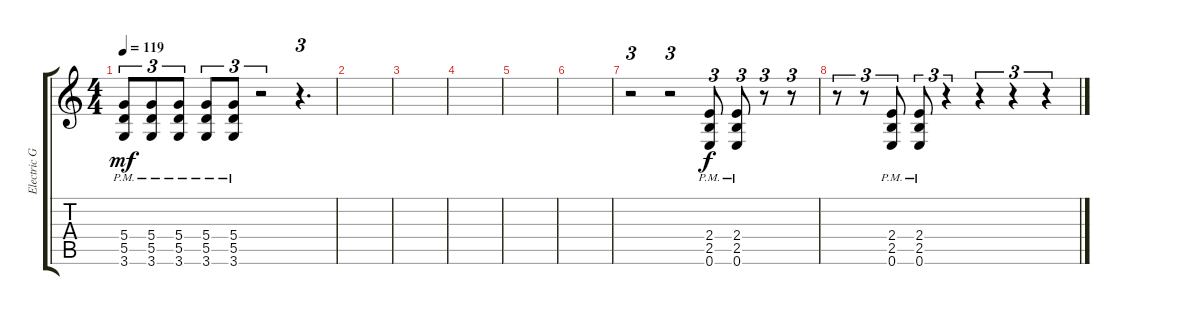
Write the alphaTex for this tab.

\track ("Electric Guitar 1" "Electric G") {instrument distortionguitar}
\staff {score tabs}
\tuning (E4 B3 G3 D3 A2 E2) {hide}
\ts (4 4)
\tempo 119
\clef g2
\ks c
(5.4 5.5 3.6{pm}).8{tu (3 2) dy mf} (5.4 5.5 3.6{pm}).8{tu (3 2)} (5.4 5.5 3.6{pm}).8{tu (3 2)} (5.4 5.5 3.6{pm}).8{tu (3 2)} (5.4 5.5 3.6{pm}).8{tu (3 2)} r.2{tu (3 2)} r.4{d tu (3 2)} |
|
|
|
|
|
r.2{tu (3 2)} r.2{tu (3 2)} (2.4{pm} 2.5{pm} 0.6{pm}).8{tu (3 2) dy f} (2.4{pm} 2.5{pm} 0.6{pm}).8{tu (3 2)} r.8{tu (3 2)} r.8{tu (3 2)} |
r.8{tu (3 2)} r.8{tu (3 2)} (2.4{pm} 2.5{pm} 0.6{pm}).8{tu (3 2)} (2.4{pm} 2.5{pm} 0.6{pm}).8{tu (3 2)} r.4{tu (3 2)} r.4{tu (3 2)} r.4{tu (3 2)} r.4{tu (3 2)}
